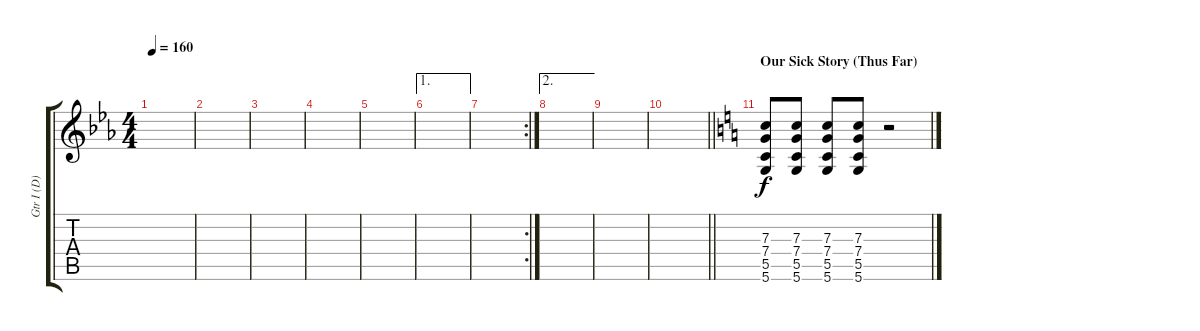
\track ("Gtr I (D)" "Gtr I (D)") {instrument electricguitarclean}
\staff {score tabs}
\tuning (D4 A3 F3 C3 G2 D2) {hide}
\ts (4 4)
\tempo 160
\clef g2
\ks eb
|
|
|
|
|
\ae 1
|
\rc 2
|
\ae 2
|
|
\barLineRight lightlight
|
\section ("" "Our Sick Story (Thus Far)")
\ks c
(7.3 7.4 5.5 5.6).8 (7.3 7.4 5.5 5.6).8 (7.3 7.4 5.5 5.6).8 (7.3 7.4 5.5 5.6).8 r.2
